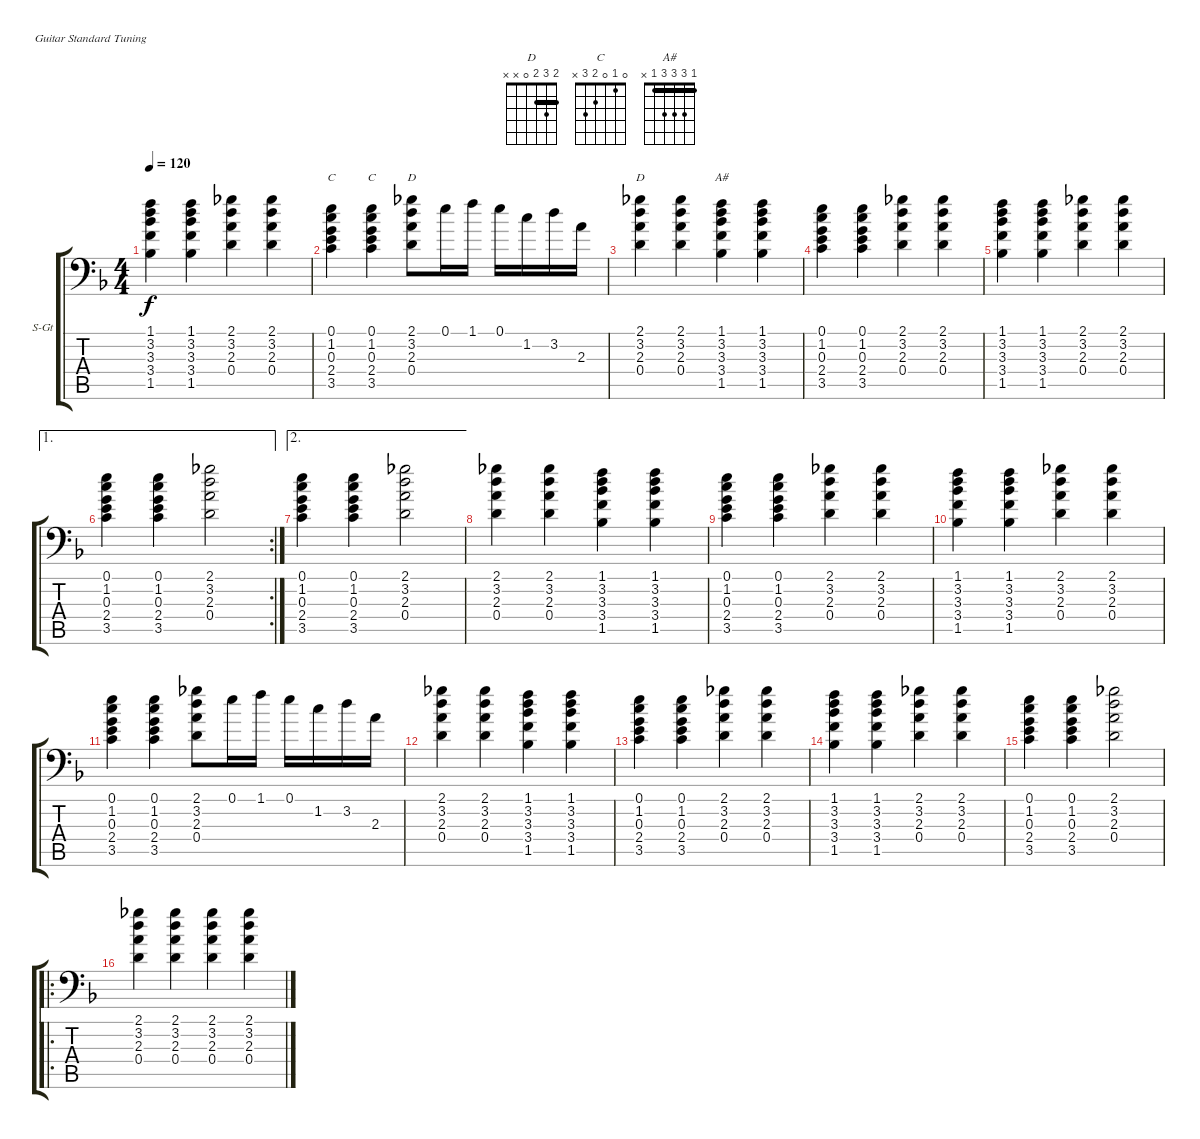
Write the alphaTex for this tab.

\bracketExtendMode groupsimilarinstruments
\firstSystemTrackNameOrientation horizontal
\otherSystemsTrackNameOrientation horizontal
\track ("Steel Guitar" "S-Gt") {instrument acousticguitarsteel}
\staff {score tabs}
\tuning (E4 B3 G3 D3 A2 E2)
\chord ("D" 2 3 2 0 x x) {barre 2}
\chord ("C" 0 1 0 2 3 x)
\chord ("A#" 1 3 3 3 1 x) {barre 1}
\ts (4 4)
\tempo 120
\clef f4
\scale
0.333333
\ks dminor
(1.5 3.4 3.3 3.2 1.1).4{dy f} (1.5 3.4 3.3 3.2 1.1).4 (2.1 3.2 2.3 0.4).4 (2.1 2.3 3.2 0.4).4 |
\scale
0.333333 (3.5 2.4 0.3 1.2 0.1).4{ch "C"} (3.5 2.4 0.3 1.2 0.1).4{ch "C"} (0.4 2.3 3.2 2.1).8{ch "D"} 0.1.16 1.1.16 0.1.16 1.2.16 3.2.16 2.3.16 |
\scale
0.333333 (0.4 2.3 3.2 2.1).4{ch "D"} (0.4 2.3 3.2 2.1).4 (1.5 3.4 3.3 3.2 1.1).4{ch "A#"} (1.5 3.4 3.3 3.2 1.1).4 |
\scale
0.333333 (0.1 1.2 0.3 2.4 3.5).4 (0.1 1.2 0.3 2.4 3.5).4 (0.4 2.3 3.2 2.1).4 (0.4 2.3 3.2 2.1).4 |
\scale
0.322751 (1.5 3.4 3.3 3.2 1.1).4 (1.5 3.4 3.3 3.2 1.1).4 (0.4 2.3 3.2 2.1).4 (0.4 2.3 3.2 2.1).4 |
\ae 1
\rc 2
\scale
0.354497 (0.1 1.2 0.3 2.4 3.5).4 (0.1 1.2 0.3 2.4 3.5).4 (0.4 2.3 3.2 2.1).2 |
\ae 2
\scale
0.322751 (0.1 1.2 0.3 2.4 3.5).4 (0.1 1.2 0.3 2.4 3.5).4 (0.4 2.3 3.2 2.1).2 |
\scale
0.333333 (0.4 2.3 3.2 2.1).4 (0.4 2.3 3.2 2.1).4 (1.5 3.4 3.3 3.2 1.1).4 (1.5 3.4 3.3 3.2 1.1).4 |
\scale
0.333333 (0.1 1.2 0.3 2.4 3.5).4 (0.1 1.2 0.3 2.4 3.5).4 (0.4 2.3 3.2 2.1).4 (0.4 2.3 3.2 2.1).4 |
\scale
0.333333 (1.5 3.4 3.3 3.2 1.1).4 (1.5 3.4 3.3 3.2 1.1).4 (0.4 2.3 3.2 2.1).4 (0.4 2.3 3.2 2.1).4 |
\scale
0.333333 (3.5 2.4 0.3 1.2 0.1).4 (3.5 2.4 0.3 1.2 0.1).4 (0.4 2.3 3.2 2.1).8 0.1.16 1.1.16 0.1.16 1.2.16 3.2.16 2.3.16 |
\scale
0.333333 (0.4 2.3 3.2 2.1).4 (0.4 2.3 3.2 2.1).4 (1.5 3.4 3.3 3.2 1.1).4 (1.5 3.4 3.3 3.2 1.1).4 |
\scale
0.333333 (0.1 1.2 0.3 2.4 3.5).4 (0.1 1.2 0.3 2.4 3.5).4 (0.4 2.3 3.2 2.1).4 (0.4 2.3 3.2 2.1).4 |
\scale
0.312821 (1.5 3.4 3.3 3.2 1.1).4 (1.5 3.4 3.3 3.2 1.1).4 (0.4 2.3 3.2 2.1).4 (0.4 2.3 3.2 2.1).4 |
\scale
0.312821 (0.1 1.2 0.3 2.4 3.5).4 (0.1 1.2 0.3 2.4 3.5).4 (0.4 2.3 3.2 2.1).2 |
\ro
\scale
0.374359 (0.4 2.3 3.2 2.1).4 (0.4 2.3 3.2 2.1).4 (0.4 2.3 3.2 2.1).4 (0.4 2.3 3.2 2.1).4
